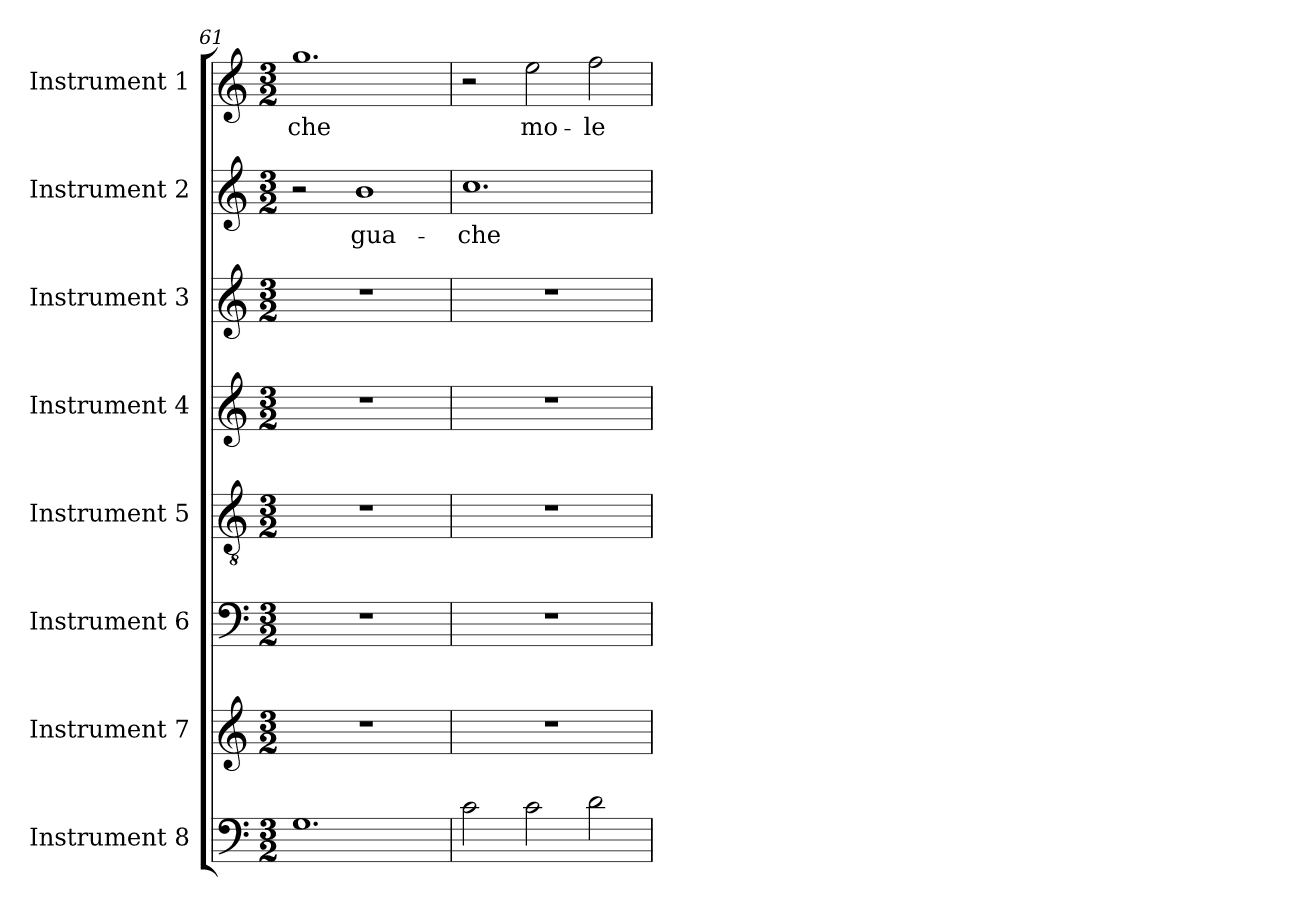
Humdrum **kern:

**kern	**kern	**kern	**kern	**kern	**kern	**kern	**text	**kern	**text
*part8	*part7	*part6	*part5	*part4	*part3	*part2	*part2	*part1	*part1
*staff8	*staff7	*staff6	*staff5	*staff4	*staff3	*staff2	*staff2	*staff1	*staff1
*I"Instrument 8	*I"Instrument 7	*I"Instrument 6	*I"Instrument 5	*I"Instrument 4	*I"Instrument 3	*I"Instrument 2	*	*I"Instrument 1	*
*clefF4	*clefG2	*clefF4	*clefGv2	*clefG2	*clefG2	*clefG2	*	*clefG2	*
*k[]	*k[]	*k[]	*k[]	*k[]	*k[]	*k[]	*	*k[]	*
*C:	*C:	*C:	*C:	*C:	*C:	*C:	*	*C:	*
*M3/2	*M3/2	*M3/2	*M3/2	*M3/2	*M3/2	*M3/2	*	*M3/2	*
=61	=61	=61	=61	=61	=61	=61	=61	=61	=61
!	!	!	!	!	!	!	!	!	!LO:LY:b:cj
1.G	1.r	1.r	1.r	1.r	1.r	2r	.	1.gg	-che
!	!	!	!	!	!	!	!LO:LY:b:rj	!	!
.	.	.	.	.	.	1b	gua-	.	.
=62	=62	=62	=62	=62	=62	=62	=62	=62	=62
!	!	!	!	!	!	!	!LO:LY:b:rj	!	!
2c\	1.r	1.r	1.r	1.r	1.r	1.cc	-che	2r	.
!	!	!	!	!	!	!	!	!	!LO:LY:b:cj
2c\	.	.	.	.	.	.	.	2ee\	mo-
!	!	!	!	!	!	!	!	!	!LO:LY:b:cj
2d\	.	.	.	.	.	.	.	2ff\	-le-
=	=	=	=	=	=	=	=	=	=
*-	*-	*-	*-	*-	*-	*-	*-	*-	*-
